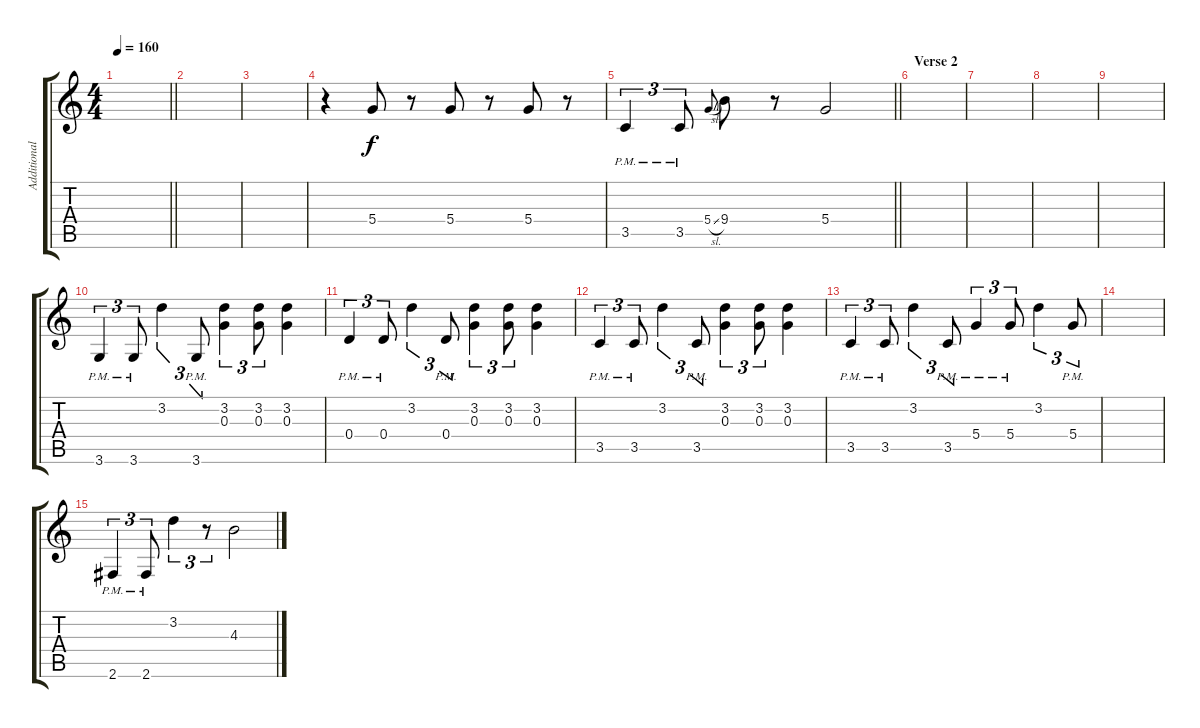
\track ("Additional Guitar 3" "Additional") {instrument acousticguitarsteel}
\staff {score tabs}
\tuning (E4 B3 G3 D3 A2 E2) {hide}
\ts (4 4)
\tempo 160
\clef g2
\barLineRight lightlight
\ks c
|
\section ("" "")
|
|
r.4 5.4.8 r.8 5.4.8 r.8 5.4.8 r.8 |
\barLineRight lightlight
3.5{pm}.4{tu (3 2)} 3.5{pm}.8{tu (3 2)} 5.4{sl}.8{gr onbeat} 9.4.8 r.8 5.4.2 |
\section ("" "Verse 2")
|
|
|
|
3.6{pm}.4{tu (3 2)} 3.6{pm}.8{tu (3 2)} 3.2.4{tu (3 2)} 3.6{pm}.8{tu (3 2)} (3.2 0.3).4{tu (3 2)} (3.2 0.3).8{tu (3 2)} (3.2 0.3).4 |
0.4{pm}.4{tu (3 2)} 0.4{pm}.8{tu (3 2)} 3.2.4{tu (3 2)} 0.4{pm}.8{tu (3 2)} (3.2 0.3).4{tu (3 2)} (3.2 0.3).8{tu (3 2)} (3.2 0.3).4 |
3.5{pm}.4{tu (3 2)} 3.5{pm}.8{tu (3 2)} 3.2.4{tu (3 2)} 3.5{pm}.8{tu (3 2)} (3.2 0.3).4{tu (3 2)} (3.2 0.3).8{tu (3 2)} (3.2 0.3).4 |
3.5{pm}.4{tu (3 2)} 3.5{pm}.8{tu (3 2)} 3.2.4{tu (3 2)} 3.5{pm}.8{tu (3 2)} 5.4{pm}.4{tu (3 2)} 5.4{pm}.8{tu (3 2)} 3.2.4{tu (3 2)} 5.4{pm}.8{tu (3 2)} |
|
2.6{pm}.4{tu (3 2)} 2.6{pm}.8{tu (3 2)} 3.2.4{tu (3 2)} r.8{tu (3 2)} 4.3.2
